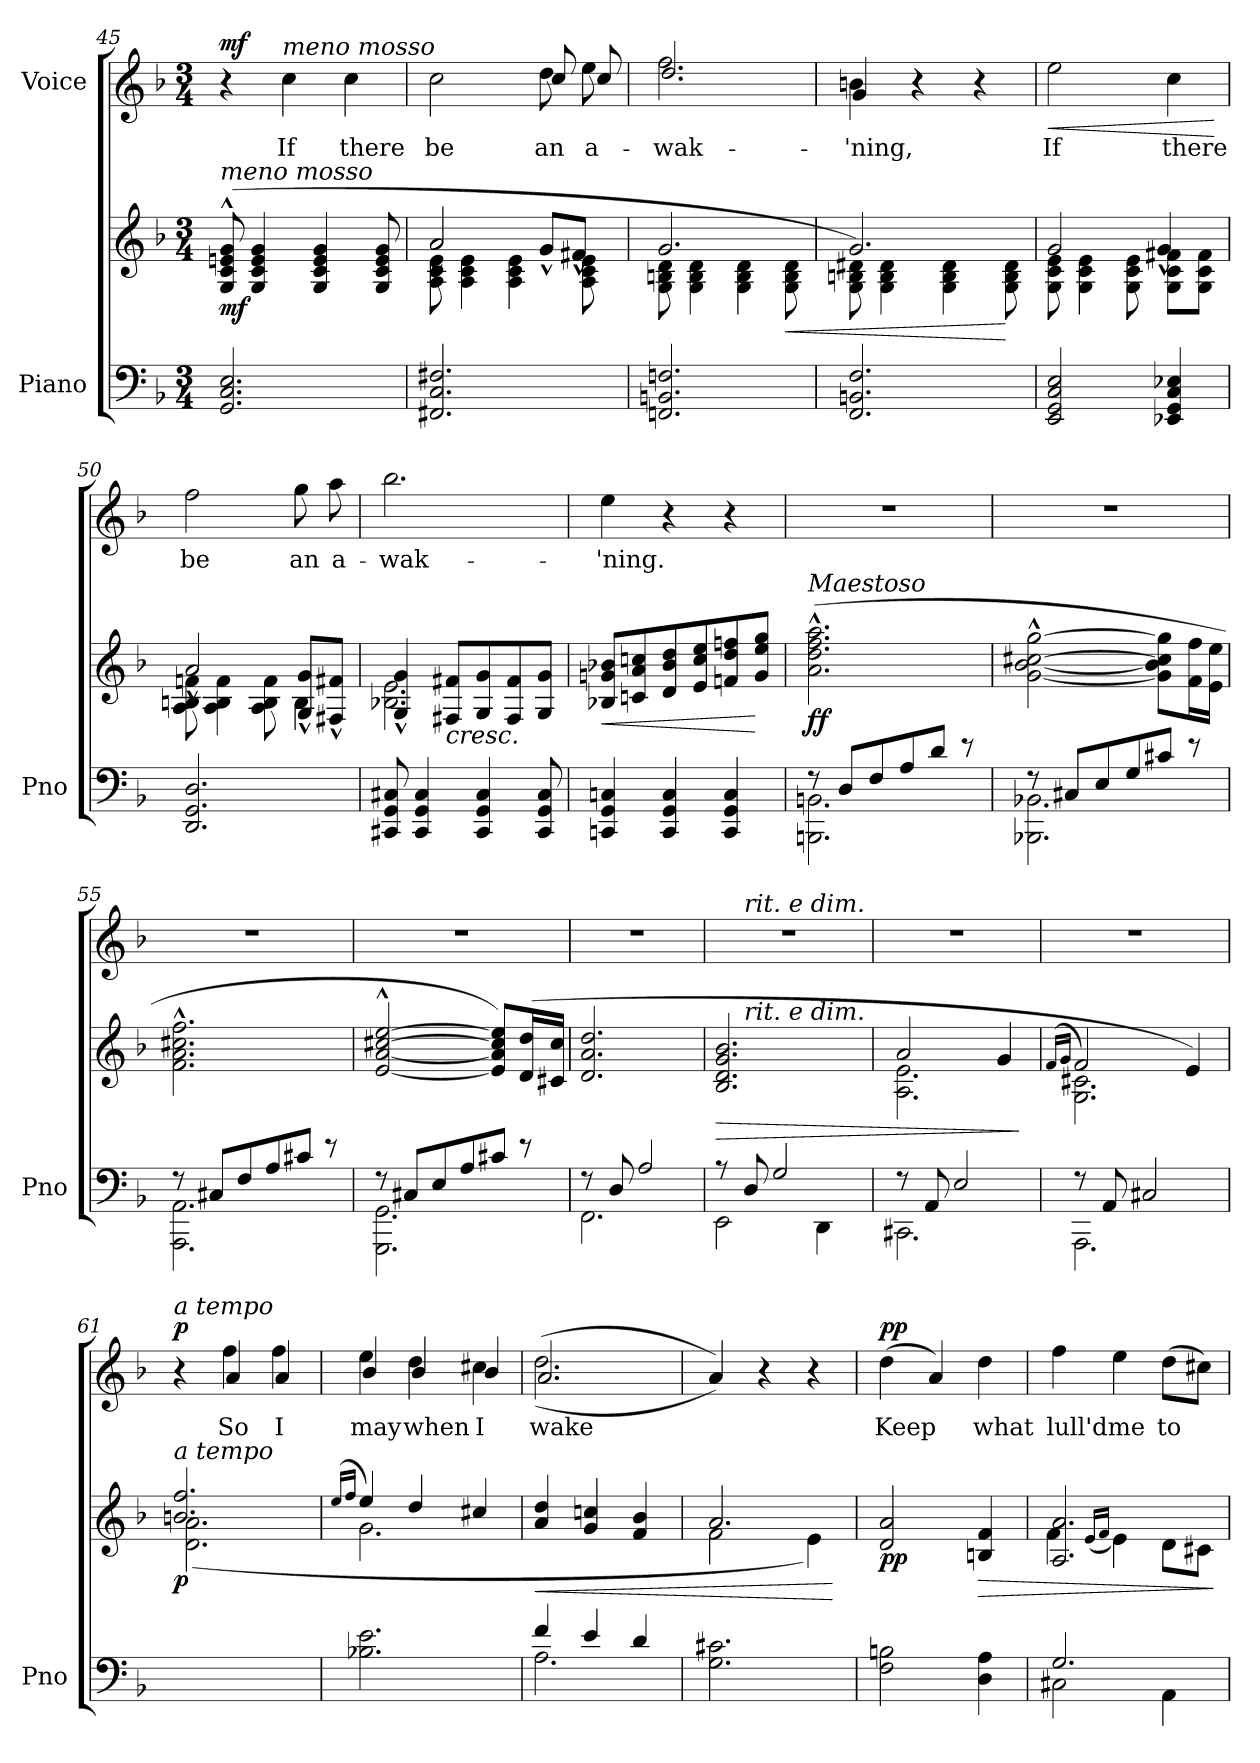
**kern	**kern	**dynam	**kern	**text	**dynam
*part2	*part2	*part2	*part1	*part1	*part1
*staff3	*staff2	*staff2/3	*staff1	*staff1	*staff1
*I"Piano	*	*	*I"Voice	*	*
*I'Pno	*	*	*	*	*
*clefF4	*clefG2	*	*clefG2	*	*
*k[b-]	*k[b-]	*	*k[b-]	*	*
*M3/4	*M3/4	*	*M3/4	*	*
=45	=45	=45	=45	=45	=45
!	!LO:TX:a:i:t=meno mosso	!	!	!	!
!	!	!LO:DY:b	!	!	!LO:DY:a
2.GG/ 2.C/ 2.E/	(8G/^^ 8c/^^ 8en/^^ 8g/^^	mf	4r	.	mf
.	4G/ 4c/ 4e/ 4g/	.	.	.	.
!	!	!	!LO:TX:a:i:t=meno mosso	!	!
.	.	.	4cc\	If	.
.	4G/ 4c/ 4e/ 4g/	.	.	.	.
.	.	.	4cc\	there	.
.	8G/ 8c/ 8e/ 8g/	.	.	.	.
=46	=46	=46	=46	=46	=46
*	*^	*	*^	*	*
2.FF#X/ 2.C/ 2.F#X/	8A\ 8c\ 8e\	2a^^/	.	2cc\	2ryy	be	.
.	4A\ 4c\ 4e\	.	.	.	.	.	.
.	4A\ 4c\ 4e\	.	.	.	.	.	.
.	.	8g^^/L	.	8dd\	8cc!/	an	.
.	8A\ 8c\ 8e\	8f#X^^/J	.	8ee\	8cc!/	a-	.
=47	=47	=47	=47	=47	=47	=47	=47
2.FFn/ 2.BBn/ 2.Fn/	8G\ 8Bn\ 8d\	2.g^^/	.	2.ff\	2.dd!/	-wak-	.
.	4G\ 4B\ 4d\	.	.	.	.	.	.
.	4G\ 4B\ 4d\	.	.	.	.	.	.
!	!	!	!LO:HP:b	!	!	!	!
.	8G\ 8B\ 8d\	.	<	.	.	.	.
=48	=48	=48	=48	=48	=48	=48	=48
2.FF/ 2.BBn/ 2.F/	8G\ 8Bn\ 8d#X\)	2.g^^/	.	4bn\	4g!/	-'ning,	.
.	4G\ 4B\ 4d#\	.	.	.	.	.	.
.	.	.	.	4r	2ryy	.	.
.	4G\ 4B\ 4d#\	.	.	.	.	.	.
.	.	.	.	4r	.	.	.
.	8G\ 8B\ 8d#\	.	[	.	.	.	.
*	*	*	*	*v	*v	*	*
=49	=49	=49	=49	=49	=49	=49
!	!	!	!	!	!	!LO:HP:b
2EE/ 2GG/ 2C/ 2E/	8G\ 8c\ 8e\	2g/	.	2ee\	If	<
.	4G\ 4c\ 4e\	.	.	.	.	.
.	8G\ 8c\ 8e\	.	.	.	.	.
4EE-X/ 4GG/ 4C/ 4E-X/	8G\ 8c\ 8f#X\L	4g^^/	.	4cc\	there	.
.	8G\ 8c\ 8f#\J	.	.	.	.	.
*	*v	*v	*	*	*	*
.	.	.	.	.	[
=50	=50	=50	=50	=50	=50
*	*^	*	*	*	*
2.DD/ 2.GG/ 2.D/	8A\ 8Bn\ 8fn\	2a^^/	.	2ff\	be	.
.	4A\ 4B\ 4f\	.	.	.	.	.
.	8A\ 8B\ 8f\	.	.	.	.	.
.	4B\	8G/^^ 8g/^^L	.	8gg\	an	.
.	.	8F#X/^^ 8f#X/^^J	.	8aa\	a-	.
=51	=51	=51	=51	=51	=51	=51
8CC#X/ 8GG/ 8C#X/	2.B-X\ 2.e\	4G/^^ 4g/^^	.	2.bb-\	-wak-	.
4CC#/ 4GG/ 4C#/	.	.	.	.	.	.
!	!	!LO:TX:b:i:t=cresc.	!	!	!	!
.	.	8F#X/ 8f#X/L	.	.	.	.
4CC#/ 4GG/ 4C#/	.	8G/ 8g/	.	.	.	.
.	.	8F#/ 8f#/	.	.	.	.
8CC#/ 8GG/ 8C#/	.	8G/ 8g/J	.	.	.	.
=52	=52	=52	=52	=52	=52	=52
!	!LO:TX:b:i:t=accellerando	!	!	!	!	!
!	!	!	!LO:HP:b	!	!	!
*	*v	*v	*	*	*	*
4CCn/ 4GG/ 4Cn/	8B-X/ 8gn/ 8b-X/L	<	4ee\	-'ning.	.
.	8cn/ 8a/ 8ccn/	.	.	.	.
4CC/ 4GG/ 4C/	8d/ 8b-/ 8dd/	.	4r	.	.
.	8e/ 8cc/ 8ee/	.	.	.	.
4CC/ 4GG/ 4C/	8fn/ 8dd/ 8ffn/	.	4r	.	.
.	8g/ 8ee/ 8gg/J	[	.	.	.
=53	=53	=53	=53	=53	=53
*^	*	*	*	*	*
!	!	!LO:TX:a:i:t=Maestoso	!	!	!	!
!	!	!	!LO:DY:b	!	!	!
8r	2.BBBn\ 2.BBn\	(2.a\^^ 2.dd\^^ 2.ff\^^ 2.aa\^^	ff	2.r	.	.
8D/L	.	.	.	.	.	.
8F/	.	.	.	.	.	.
8A/	.	.	.	.	.	.
8d/J	.	.	.	.	.	.
8r	.	.	.	.	.	.
=54	=54	=54	=54	=54	=54	=54
8r	2.BBB-X\ 2.BB-X\	[<2g\^^ [<2b-\^^ [>2cc#X\^^ [>2gg\^^	.	2.r	.	.
8C#X/L	.	.	.	.	.	.
8E/	.	.	.	.	.	.
8G/	.	.	.	.	.	.
8c#X/J	.	8g\] 8b-\] 8cc#\] 8gg\]L	.	.	.	.
8r	.	16f\ 16ff\L	.	.	.	.
.	.	16e\ 16ee\JJ	.	.	.	.
=55	=55	=55	=55	=55	=55	=55
8r	2.AAA\ 2.AA\	2.f\^^ 2.a\^^ 2.cc#X\^^ 2.ff\^^	.	2.r	.	.
8C#X/L	.	.	.	.	.	.
8F/	.	.	.	.	.	.
8A/	.	.	.	.	.	.
8c#X/J	.	.	.	.	.	.
8r	.	.	.	.	.	.
=56	=56	=56	=56	=56	=56	=56
8r	2.GGG\ 2.GG\	[<2e/^^ [<2a/^^ [>2cc#X/^^ [>2ee/^^	.	2.r	.	.
8C#X/L	.	.	.	.	.	.
8E/	.	.	.	.	.	.
8A/	.	.	.	.	.	.
8c#X/J	.	8e/] 8a/] 8cc#/] 8ee/]L)	.	.	.	.
8r	.	(16d/ 16dd/L	.	.	.	.
.	.	16c#X/ 16cc#/JJ	.	.	.	.
=57	=57	=57	=57	=57	=57	=57
8r	2.FF\	2.d/ 2.a/ 2.dd/	.	2.r	.	.
8D/	.	.	.	.	.	.
2A/	.	.	.	.	.	.
=58	=58	=58	=58	=58	=58	=58
!	!	!	!LO:HP:b	!	!	!
*	*	*^	*	*^	*	*
8r	2EE\	2.B-/ 2.d/ 2.g/ 2.b-/	8ryy	>	2.r	8ryy	.	.
!	!	!	!	!	!	!LO:TX:a:i:t=rit.   e   dim.	!	!
!	!	!	!LO:TX:a:i:t=rit.   e   dim.	!	!	!	!	!
8D/	.	.	2ryy	.	.	2ryy	.	.
2G/	.	.	.	.	.	.	.	.
.	4DD\	.	.	.	.	.	.	.
.	.	.	8ryy	.	.	8ryy	.	.
*	*	*	*	*	*v	*v	*	*
=59	=59	=59	=59	=59	=59	=59	=59
8r	2.CC#X\	2.A\ 2.e\	2a/	.	2.r	.	.
8AA/	.	.	.	.	.	.	.
2E/	.	.	.	.	.	.	.
.	.	.	4g/	.	.	.	.
*v	*v	*	*	*	*	*	*
*	*v	*v	*	*	*	*
.	.	]	.	.	.
=60	=60	=60	=60	=60	=60
.	(16qf/LL	.	.	.	.
.	16qg/JJ	.	.	.	.
*^	*^	*	*	*	*
8r	2.AAA\	2f/)	2.G\ 2.c#X\	.	2.r	.	.
8AA/	.	.	.	.	.	.	.
2C#X/	.	.	.	.	.	.	.
.	.	4e/)	.	.	.	.	.
*v	*v	*	*	*	*	*	*
=61	=61	=61	=61	=61	=61	=61
*	*	*	*	*^	*	*
!	!	!	!	!LO:TX:a:i:t=a tempo	!	!	!
!	!LO:TX:a:i:t=a tempo	!	!	!	!	!	!
!	!	!	!LO:DY:b	!	!	!	!LO:DY:a
2.ryy	2.bn/ 2.ff/	(>2.d\ 2.a\	p	4r	4ryy	.	p
.	.	.	.	4ff\	4a!/	So	.
.	.	.	.	4ff\	4a!/	I	.
=62	=62	=62	=62	=62	=62	=62	=62
.	(16qee/LL	.	.	.	.	.	.
.	16qff/JJ	.	.	.	.	.	.
2.B-X\ 2.e\	4ee/)	2.g\	.	4ee\	4b-!/	may	.
.	4dd/	.	.	4dd\	4b-!/	when	.
.	4cc#X/	.	.	4cc#X\	4b-!/	I	.
*	*v	*v	*	*	*	*	*
=63	=63	=63	=63	=63	=63	=63
*^	*	*	*	*	*	*
!	!	!	!LO:HP:b	!	!	!	!
4f/	2.A\	4a/ 4dd/	<	((>2.dd\	2.a!/	wake	.
4e/	.	4g/ 4ccn/	.	.	.	.	.
4d/	.	4f/ 4b-/	.	.	.	.	.
*v	*v	*	*	*v	*v	*	*
=64	=64	=64	=64	=64	=64
*	*^	*	*	*	*
2.G\ 2.c#X\	2.a/	2f\	.	4a/))	.	.
.	.	.	.	4r	.	.
.	.	4e\)	.	4r	.	.
*	*v	*v	*	*	*	*
.	.	[	.	.	.
=65	=65	=65	=65	=65	=65
!	!	!LO:DY:b	!	!	!LO:DY:a
2F\ 2Bn\	2d/ 2a/	pp	(4dd\	Keep	pp
.	.	.	4a/)	.	.
!	!	!LO:HP:b	!	!	!
4D\ 4A\	4Bn/ 4f/	>	4dd\	what	.
=66	=66	=66	=66	=66	=66
*^	*^	*	*	*	*
2.G/	2C#X\	2.A/ 2.a/	4f\	.	4ff\	lull'd	.
.	.	.	(16qe/LL	.	.	.	.
.	.	.	16qf/JJ	.	.	.	.
.	.	.	4e\)	.	4ee\	me	.
.	4AA\	.	8d\L	.	(8dd\L	to	.
.	.	.	8c#X\J	.	8cc#X\J)	.	.
*v	*v	*	*	*	*	*	*
*	*v	*v	*	*	*	*
.	.	]	.	.	.
=	=	=	=	=	=
*-	*-	*-	*-	*-	*-
